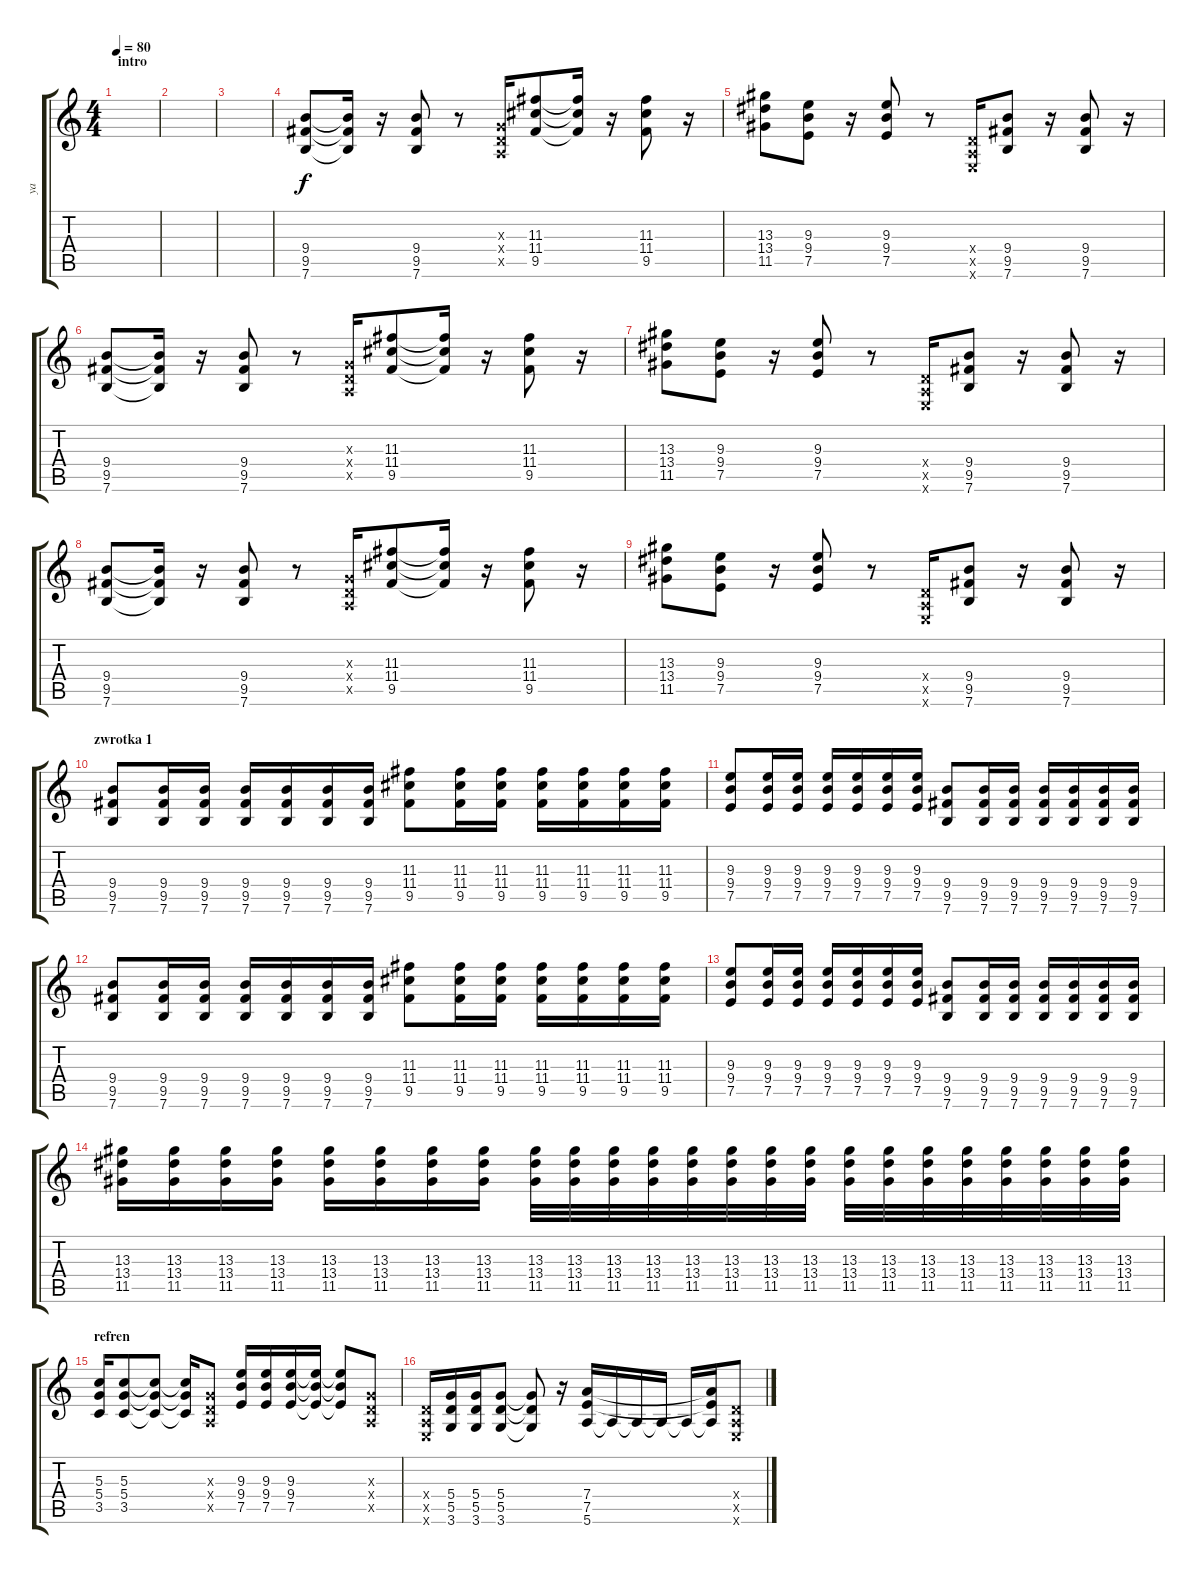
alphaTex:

\track ("ya" "ya") {instrument overdrivenguitar}
\staff {score tabs}
\tuning (E4 B3 G3 D3 A2 E2) {hide}
\ts (4 4)
\section ("" "intro")
\tempo 80
\clef g2
\ks c
|
|
|
(9.4 9.5 7.6).8 (9.4{t} 9.5{t} 7.6{t}).16 r.16 (9.4 9.5 7.6).8 r.8 (0.3{x} 0.4{x} 0.5{x}).16 (11.3 11.4 9.5).8 (11.3{t} 11.4{t} 9.5{t}).16 r.16 (11.3 11.4 9.5).8 r.16 |
(13.3 13.4 11.5).8 (9.3 9.4 7.5).8 r.16 (9.3 9.4 7.5).8 r.8 (0.4{x} 0.5{x} 0.6{x}).16 (9.4 9.5 7.6).8 r.16 (9.4 9.5 7.6).8 r.16 |
(9.4 9.5 7.6).8 (9.4{t} 9.5{t} 7.6{t}).16 r.16 (9.4 9.5 7.6).8 r.8 (0.3{x} 0.4{x} 0.5{x}).16 (11.3 11.4 9.5).8 (11.3{t} 11.4{t} 9.5{t}).16 r.16 (11.3 11.4 9.5).8 r.16 |
(13.3 13.4 11.5).8 (9.3 9.4 7.5).8 r.16 (9.3 9.4 7.5).8 r.8 (0.4{x} 0.5{x} 0.6{x}).16 (9.4 9.5 7.6).8 r.16 (9.4 9.5 7.6).8 r.16 |
(9.4 9.5 7.6).8 (9.4{t} 9.5{t} 7.6{t}).16 r.16 (9.4 9.5 7.6).8 r.8 (0.3{x} 0.4{x} 0.5{x}).16 (11.3 11.4 9.5).8 (11.3{t} 11.4{t} 9.5{t}).16 r.16 (11.3 11.4 9.5).8 r.16 |
(13.3 13.4 11.5).8 (9.3 9.4 7.5).8 r.16 (9.3 9.4 7.5).8 r.8 (0.4{x} 0.5{x} 0.6{x}).16 (9.4 9.5 7.6).8 r.16 (9.4 9.5 7.6).8 r.16 |
\section ("" "zwrotka 1")
(9.4 9.5 7.6).8 (9.4 9.5 7.6).16 (9.4 9.5 7.6).16 (9.4 9.5 7.6).16 (9.4 9.5 7.6).16 (9.4 9.5 7.6).16 (9.4 9.5 7.6).16 (11.3 11.4 9.5).8 (11.3 11.4 9.5).16 (11.3 11.4 9.5).16 (11.3 11.4 9.5).16 (11.3 11.4 9.5).16 (11.3 11.4 9.5).16 (11.3 11.4 9.5).16 |
(9.3 9.4 7.5).8 (9.3 9.4 7.5).16 (9.3 9.4 7.5).16 (9.3 9.4 7.5).16 (9.3 9.4 7.5).16 (9.3 9.4 7.5).16 (9.3 9.4 7.5).16 (9.4 9.5 7.6).8 (9.4 9.5 7.6).16 (9.4 9.5 7.6).16 (9.4 9.5 7.6).16 (9.4 9.5 7.6).16 (9.4 9.5 7.6).16 (9.4 9.5 7.6).16 |
(9.4 9.5 7.6).8 (9.4 9.5 7.6).16 (9.4 9.5 7.6).16 (9.4 9.5 7.6).16 (9.4 9.5 7.6).16 (9.4 9.5 7.6).16 (9.4 9.5 7.6).16 (11.3 11.4 9.5).8 (11.3 11.4 9.5).16 (11.3 11.4 9.5).16 (11.3 11.4 9.5).16 (11.3 11.4 9.5).16 (11.3 11.4 9.5).16 (11.3 11.4 9.5).16 |
(9.3 9.4 7.5).8 (9.3 9.4 7.5).16 (9.3 9.4 7.5).16 (9.3 9.4 7.5).16 (9.3 9.4 7.5).16 (9.3 9.4 7.5).16 (9.3 9.4 7.5).16 (9.4 9.5 7.6).8 (9.4 9.5 7.6).16 (9.4 9.5 7.6).16 (9.4 9.5 7.6).16 (9.4 9.5 7.6).16 (9.4 9.5 7.6).16 (9.4 9.5 7.6).16 |
(13.3 13.4 11.5).16 (13.3 13.4 11.5).16 (13.3 13.4 11.5).16 (13.3 13.4 11.5).16 (13.3 13.4 11.5).16 (13.3 13.4 11.5).16 (13.3 13.4 11.5).16 (13.3 13.4 11.5).16 (13.3 13.4 11.5).32 (13.3 13.4 11.5).32 (13.3 13.4 11.5).32 (13.3 13.4 11.5).32 (13.3 13.4 11.5).32 (13.3 13.4 11.5).32 (13.3 13.4 11.5).32 (13.3 13.4 11.5).32 (13.3 13.4 11.5).32 (13.3 13.4 11.5).32 (13.3 13.4 11.5).32 (13.3 13.4 11.5).32 (13.3 13.4 11.5).32 (13.3 13.4 11.5).32 (13.3 13.4 11.5).32 (13.3 13.4 11.5).32 |
\section ("" "refren")
(5.3 5.4 3.5).16 (5.3 5.4 3.5).8 (5.3{t} 5.4{t} 3.5{t}).8 (5.3{t} 5.4{t} 3.5{t}).16 (0.3{x} 0.4{x} 0.5{x}).8 (9.3 9.4 7.5).16 (9.3 9.4 7.5).16 (9.3 9.4 7.5).16 (9.3{t} 9.4{t} 7.5{t}).16 (9.3{t} 9.4{t} 7.5{t}).8 (0.3{x} 0.4{x} 0.5{x}).8 |
(0.4{x} 0.5{x} 0.6{x}).16 (5.4 5.5 3.6).16 (5.4 5.5 3.6).16 (5.4 5.5 3.6).8 (5.4{t} 5.5{t} 3.6{t}).8 r.16 (7.4 7.5 5.6).16 5.6{t}.16 5.6{t}.16 5.6{t}.16 5.6{t}.16 (7.4{t} 7.5{t} 5.6{t}).16 (0.4{x} 0.5{x} 0.6{x}).8
